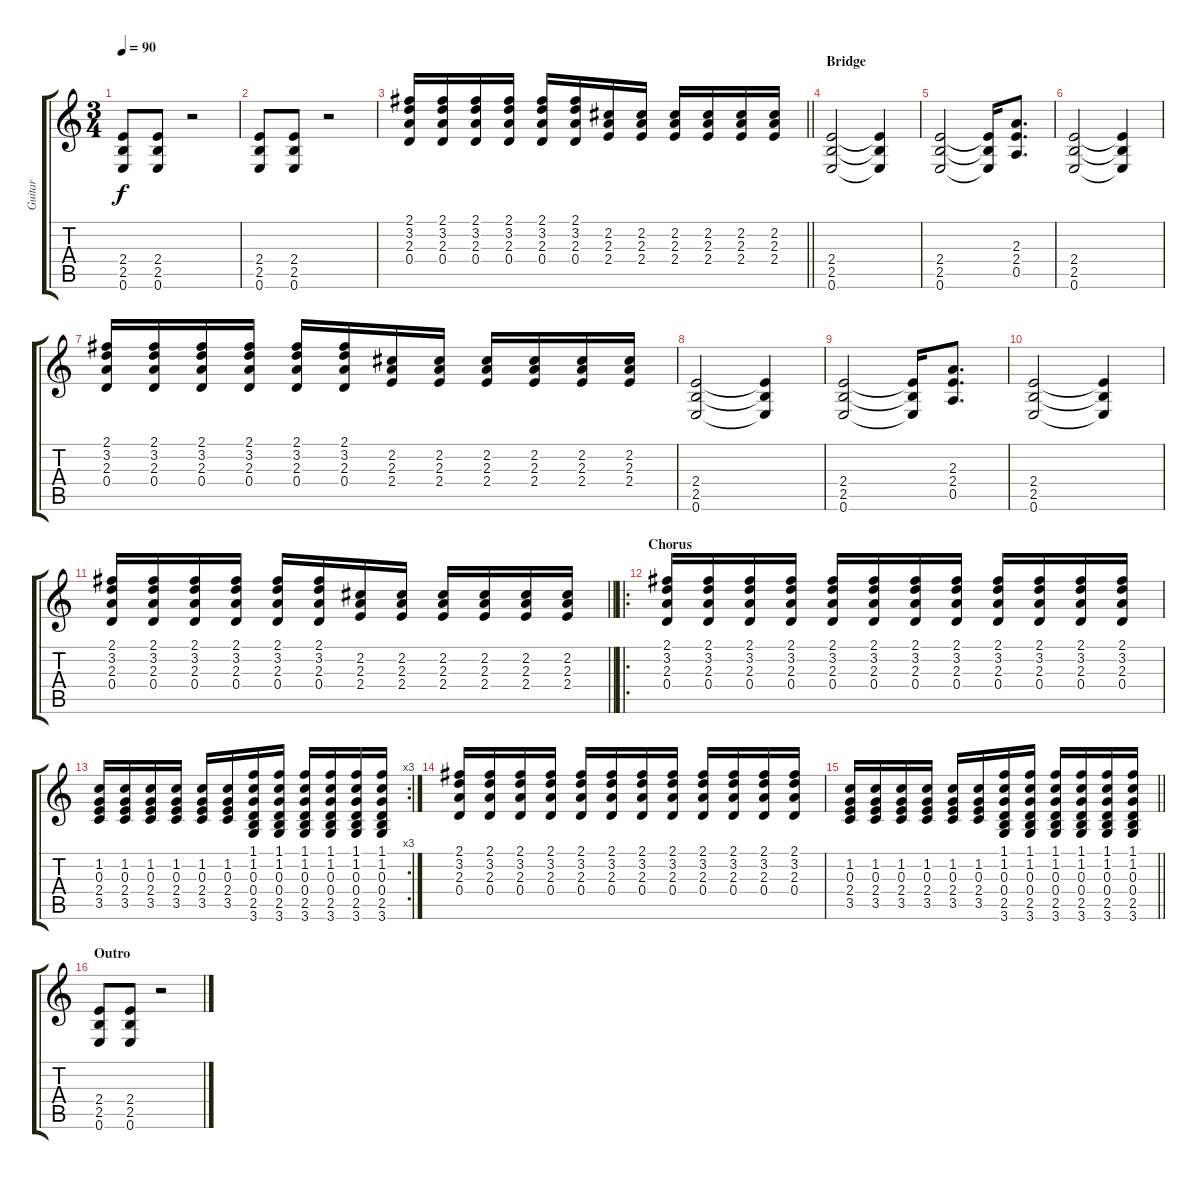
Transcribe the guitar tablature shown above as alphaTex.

\track ("Guitar" "Guitar") {instrument overdrivenguitar}
\staff {score tabs}
\tuning (E4 B3 G3 D3 A2 E2) {hide}
\ts (3 4)
\tempo 90
\clef g2
\ks c
(2.4 2.5 0.6).8{dy f} (2.4 2.5 0.6).8 r.2 |
(2.4 2.5 0.6).8 (2.4 2.5 0.6).8 r.2 |
\barLineRight lightlight
(2.1 3.2 2.3 0.4).16 (2.1 3.2 2.3 0.4).16 (2.1 3.2 2.3 0.4).16 (2.1 3.2 2.3 0.4).16 (2.1 3.2 2.3 0.4).16 (2.1 3.2 2.3 0.4).16 (2.2 2.3 2.4).16 (2.2 2.3 2.4).16 (2.2 2.3 2.4).16 (2.2 2.3 2.4).16 (2.2 2.3 2.4).16 (2.2 2.3 2.4).16 |
\section ("" "Bridge")
(2.4 2.5 0.6).2 (2.4{t} 2.5{t} 0.6{t}).4 |
(2.4 2.5 0.6).2 (2.4{t} 2.5{t} 0.6{t}).16 (2.3 2.4 0.5).8{d} |
(2.4 2.5 0.6).2 (2.4{t} 2.5{t} 0.6{t}).4 |
(2.1 3.2 2.3 0.4).16 (2.1 3.2 2.3 0.4).16 (2.1 3.2 2.3 0.4).16 (2.1 3.2 2.3 0.4).16 (2.1 3.2 2.3 0.4).16 (2.1 3.2 2.3 0.4).16 (2.2 2.3 2.4).16 (2.2 2.3 2.4).16 (2.2 2.3 2.4).16 (2.2 2.3 2.4).16 (2.2 2.3 2.4).16 (2.2 2.3 2.4).16 |
(2.4 2.5 0.6).2 (2.4{t} 2.5{t} 0.6{t}).4 |
(2.4 2.5 0.6).2 (2.4{t} 2.5{t} 0.6{t}).16 (2.3 2.4 0.5).8{d} |
(2.4 2.5 0.6).2 (2.4{t} 2.5{t} 0.6{t}).4 |
\barLineRight lightlight
(2.1 3.2 2.3 0.4).16 (2.1 3.2 2.3 0.4).16 (2.1 3.2 2.3 0.4).16 (2.1 3.2 2.3 0.4).16 (2.1 3.2 2.3 0.4).16 (2.1 3.2 2.3 0.4).16 (2.2 2.3 2.4).16 (2.2 2.3 2.4).16 (2.2 2.3 2.4).16 (2.2 2.3 2.4).16 (2.2 2.3 2.4).16 (2.2 2.3 2.4).16 |
\ro
\section ("" "Chorus")
(2.1 3.2 2.3 0.4).16 (2.1 3.2 2.3 0.4).16 (2.1 3.2 2.3 0.4).16 (2.1 3.2 2.3 0.4).16 (2.1 3.2 2.3 0.4).16 (2.1 3.2 2.3 0.4).16 (2.1 3.2 2.3 0.4).16 (2.1 3.2 2.3 0.4).16 (2.1 3.2 2.3 0.4).16 (2.1 3.2 2.3 0.4).16 (2.1 3.2 2.3 0.4).16 (2.1 3.2 2.3 0.4).16 |
\rc 3
(1.2 0.3 2.4 3.5).16 (1.2 0.3 2.4 3.5).16 (1.2 0.3 2.4 3.5).16 (1.2 0.3 2.4 3.5).16 (1.2 0.3 2.4 3.5).16 (1.2 0.3 2.4 3.5).16 (1.1 1.2 0.3 0.4 2.5 3.6).16 (1.1 1.2 0.3 0.4 2.5 3.6).16 (1.1 1.2 0.3 0.4 2.5 3.6).16 (1.1 1.2 0.3 0.4 2.5 3.6).16 (1.1 1.2 0.3 0.4 2.5 3.6).16 (1.1 1.2 0.3 0.4 2.5 3.6).16 |
(2.1 3.2 2.3 0.4).16 (2.1 3.2 2.3 0.4).16 (2.1 3.2 2.3 0.4).16 (2.1 3.2 2.3 0.4).16 (2.1 3.2 2.3 0.4).16 (2.1 3.2 2.3 0.4).16 (2.1 3.2 2.3 0.4).16 (2.1 3.2 2.3 0.4).16 (2.1 3.2 2.3 0.4).16 (2.1 3.2 2.3 0.4).16 (2.1 3.2 2.3 0.4).16 (2.1 3.2 2.3 0.4).16 |
\barLineRight lightlight
(1.2 0.3 2.4 3.5).16 (1.2 0.3 2.4 3.5).16 (1.2 0.3 2.4 3.5).16 (1.2 0.3 2.4 3.5).16 (1.2 0.3 2.4 3.5).16 (1.2 0.3 2.4 3.5).16 (1.1 1.2 0.3 0.4 2.5 3.6).16 (1.1 1.2 0.3 0.4 2.5 3.6).16 (1.1 1.2 0.3 0.4 2.5 3.6).16 (1.1 1.2 0.3 0.4 2.5 3.6).16 (1.1 1.2 0.3 0.4 2.5 3.6).16 (1.1 1.2 0.3 0.4 2.5 3.6).16 |
\section ("" "Outro")
(2.4 2.5 0.6).8 (2.4 2.5 0.6).8 r.2
